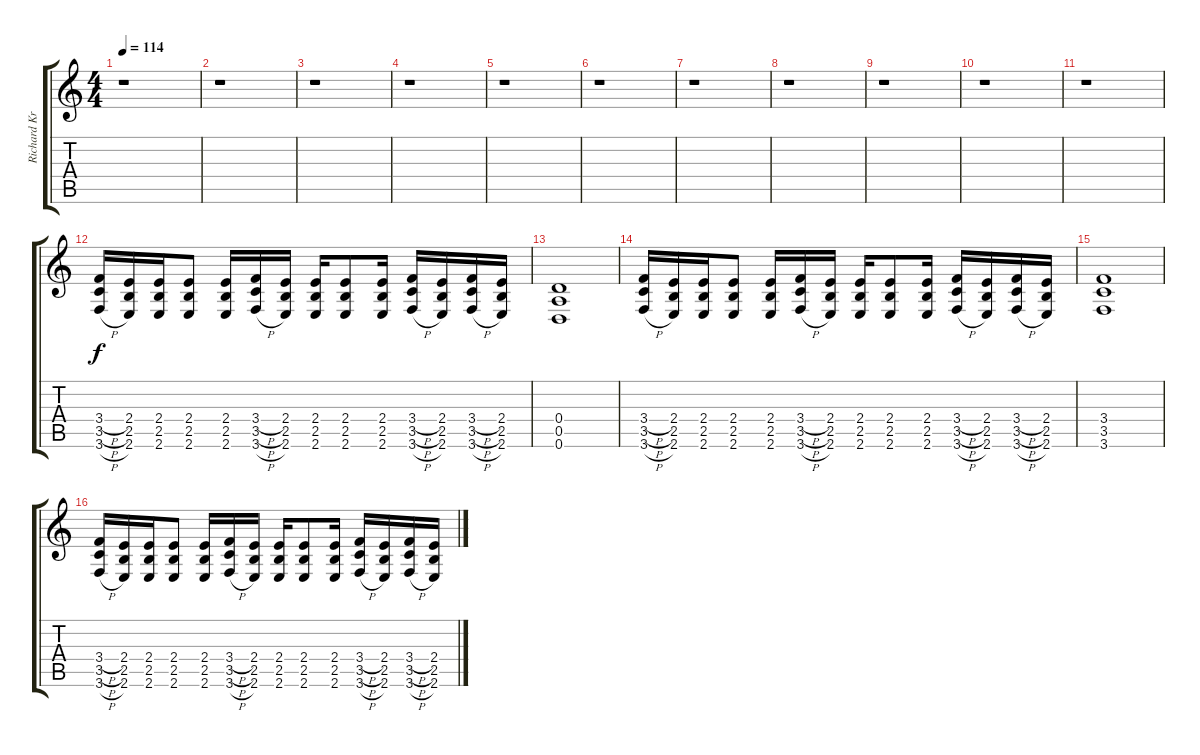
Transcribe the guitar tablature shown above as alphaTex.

\track ("Richard Kruspe [Gtr. I]" "Richard Kr") {instrument distortionguitar}
\staff {score tabs}
\tuning (E4 B3 G3 D3 A2 D2) {hide}
\ts (4 4)
\tempo 114
\clef g2
\ks c
r.1{dy f} |
r.1 |
r.1 |
r.1 |
r.1 |
r.1 |
r.1 |
r.1 |
r.1 |
r.1 |
r.1 |
(3.4{h} 3.5{h} 3.6{h}).16 (2.4 2.5 2.6).16 (2.4 2.5 2.6).16 (2.4 2.5 2.6).8 (2.4 2.5 2.6).16 (3.4{h} 3.5{h} 3.6{h}).16 (2.4 2.5 2.6).16 (2.4 2.5 2.6).16 (2.4 2.5 2.6).8 (2.4 2.5 2.6).16 (3.4{h} 3.5{h} 3.6{h}).16 (2.4 2.5 2.6).16 (3.4{h} 3.5{h} 3.6{h}).16 (2.4 2.5 2.6).16 |
(0.4 0.5 0.6).1 |
(3.4{h} 3.5{h} 3.6{h}).16 (2.4 2.5 2.6).16 (2.4 2.5 2.6).16 (2.4 2.5 2.6).8 (2.4 2.5 2.6).16 (3.4{h} 3.5{h} 3.6{h}).16 (2.4 2.5 2.6).16 (2.4 2.5 2.6).16 (2.4 2.5 2.6).8 (2.4 2.5 2.6).16 (3.4{h} 3.5{h} 3.6{h}).16 (2.4 2.5 2.6).16 (3.4{h} 3.5{h} 3.6{h}).16 (2.4 2.5 2.6).16 |
(3.4 3.5 3.6).1 |
(3.4{h} 3.5{h} 3.6{h}).16 (2.4 2.5 2.6).16 (2.4 2.5 2.6).16 (2.4 2.5 2.6).8 (2.4 2.5 2.6).16 (3.4{h} 3.5{h} 3.6{h}).16 (2.4 2.5 2.6).16 (2.4 2.5 2.6).16 (2.4 2.5 2.6).8 (2.4 2.5 2.6).16 (3.4{h} 3.5{h} 3.6{h}).16 (2.4 2.5 2.6).16 (3.4{h} 3.5{h} 3.6{h}).16 (2.4 2.5 2.6).16
